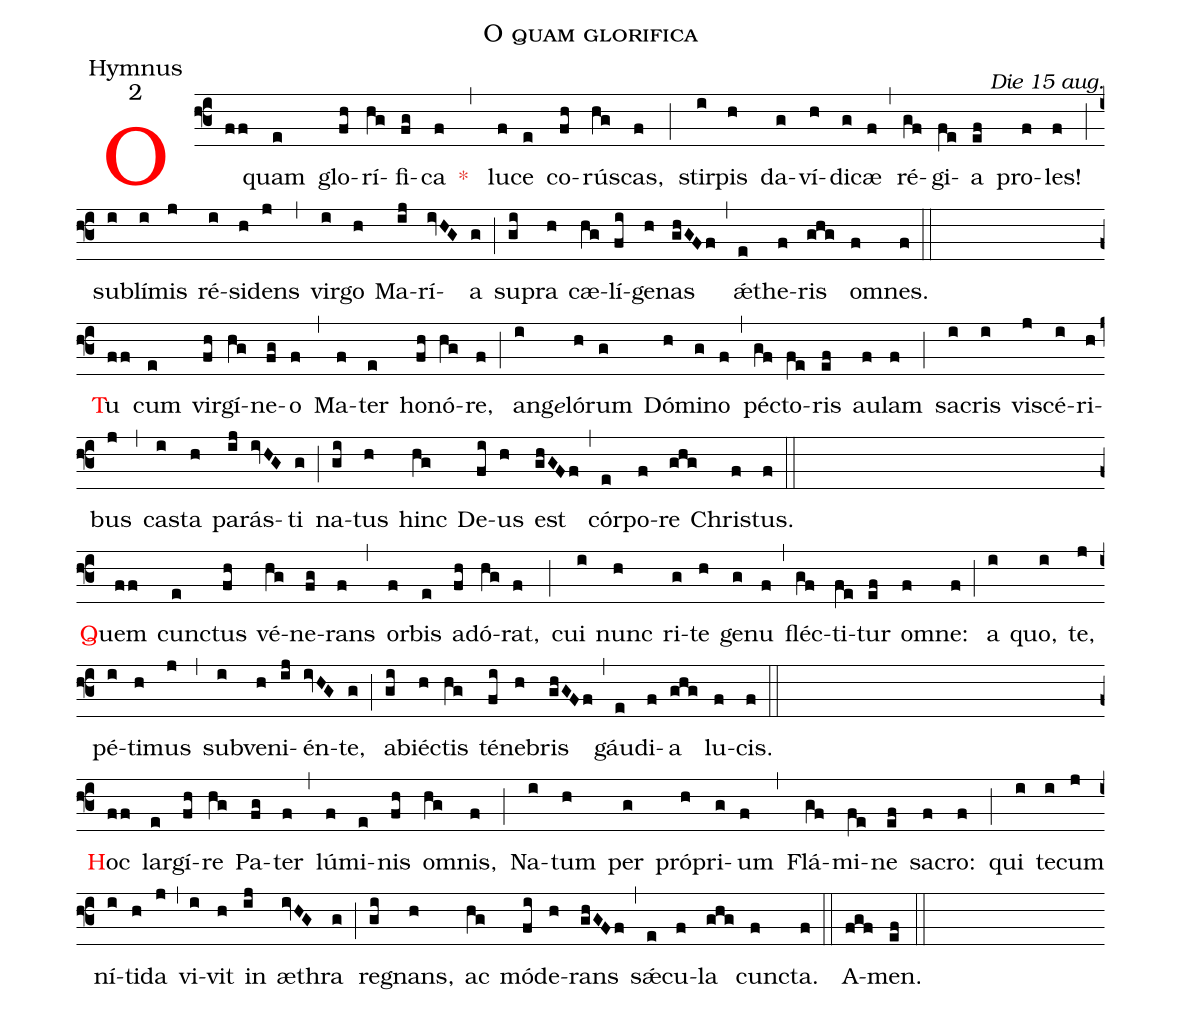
name:O quam glorifica;
office-part:Hymnus;
mode:2;
commentary:Die 15 aug.;
%%
<v>\textcolor{red}{O}</v>(f3ff) quam(e) glo(fh)rí(hg)fi(fg)ca(f)  <c>*</c> (,)
lu(f)ce(e) co(fh)rús(hg)cas,(f) (;) stir(i)pis(h) da(g)ví(h)di(g)cæ(f) (,)
ré(gf)gi(fe)a(ef) pro(f)les!(f) (;)

sub(i)lí(i)mis(j) ré(i)si(h)dens(j) (,) vir(i)go(h) Ma(ij)rí(ivHG)a(g) (;) su(gi)pra(h) cæ(hg)lí(fi)ge(h)nas(ghGFf) (,) ǽ(e)the(f)ris(ghg) om(f)nes.(f) (::) (Z)


<v>{\textcolor{red}{T}}</v>u(ff) cum(e) vir(fh)gí(hg)ne(fg)o(f) (,)
Ma(f)ter(e) ho(fh)nó(hg)re,(f) (;) an(i)g<e>e</e>ló(h)rum(g) Dó(h)mi(g)no(f) (,)
péc(gf)to(fe)ris(ef) au(f)lam(f) (;)
sa(i)cris(i) vi(j)scé(i)ri(h)bus(j) (,) cas(i)ta(h) pa(ij)rás(ivHG)ti(g) (;) na(gi)tus(h) hinc(hg) De(fi)us(h) est(ghGFf) (,) cór(e)po(f)re(ghg) Chris(f)tus.(f) (::) (Z)


<v>{\textcolor{red}{Q}}</v>uem(ff) cunc(e)tus(fh) vé(hg)ne(fg)rans(f) (,)
or(f)bis(e) ad(fh)ó(hg)rat,(f) (;) cui(i) nunc(h) ri(g)te(h) ge(g)nu(f) (,)
fléc(gf)ti(fe)tur(ef) om(f)ne:(f) (;)
a(i) quo,(i) te,(j) pé(i)ti(h)mus(j) (,) sub(i)ve(h)ni(ij)én(ivHG)te,(g) (;)
ab(gi)iéc(h)tis(hg) té(fi)ne(h)bris(ghGFf) (,) gáu(e)di(f)a(ghg) lu(f)cis.(f) (::) (Z)


<v>{\textcolor{red}{H}}</v>oc(ff) lar(e)gí(fh)re(hg) Pa(fg)ter(f) (,)
lú(f)mi(e)nis(fh) om(hg)nis,(f) (;) Na(i)tum(h) per(g) pró(h)pri(g)um(f) (,)
Flá(gf)mi(fe)ne(ef) sa(f)cro:(f) (;)
qui(i) te(i)cum(j) ní(i)ti(h)da(j) (,) vi(i)vit(h) in(ij) æ(ivHG)thra(g) (;)
re(gi)gnans,(h) ac(hg) mó(fi)de(h)rans(ghGFf) (,) sǽ(e)cu(f)la(ghg) cunc(f)ta.(f) (::)
A(fgf)men.(ef) (::)
